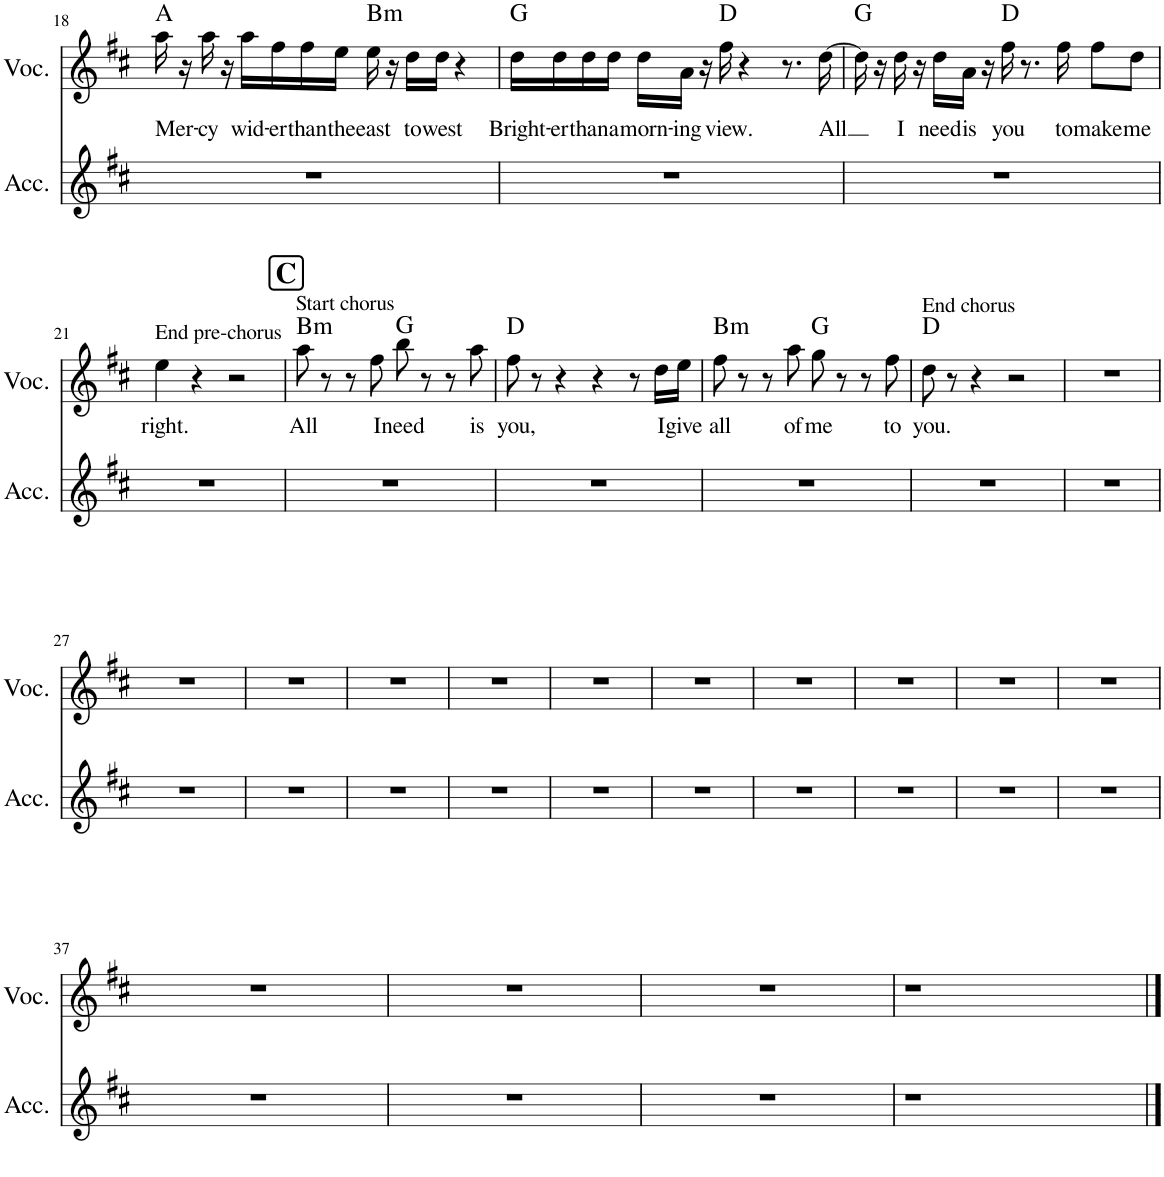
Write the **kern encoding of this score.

**kern	**kern	**text	**harte
*part2	*part1	*part1	*part1
*staff2	*staff1	*staff1	*
*I"Accomp	*I"Vocals	*	*
*I'Acc.	*I'Voc.	*	*
!!LO:PB:g=z
*clefG2	*clefG2	*	*
*k[f#c#]	*k[f#c#]	*	*
*M4/4	*M4/4	*	*
=18	=18	=18	=18
!	!	!LO:LY:b	!
1r	16aa\	Mer-	A:maj
.	16r	.	.
!	!	!LO:LY:b	!
.	16aa\	-cy	.
.	16r	.	.
!	!	!LO:LY:b	!
.	16aa\LL	wid-	.
!	!	!LO:LY:b	!
.	16ff#\	-er	.
!	!	!LO:LY:b	!
.	16ff#\	than	.
!	!	!LO:LY:b	!
.	16ee\JJ	the	.
!	!	!LO:LY:b	!LO:H:kt=m
.	16ee\	east	B:min
.	16r	.	.
!	!	!LO:LY:b	!
.	16dd\LL	to	.
!	!	!LO:LY:b	!
.	16dd\JJ	west	.
.	4r	.	.
=19	=19	=19	=19
!	!	!LO:LY:b	!
1r	16dd\LL	Bright-	G:maj
!	!	!LO:LY:b	!
.	16dd\	-er	.
!	!	!LO:LY:b	!
.	16dd\	than	.
!	!	!LO:LY:b	!
.	16dd\JJ	a	.
!	!	!LO:LY:b	!
.	16dd\LL	morn-	.
!	!	!LO:LY:b	!
.	16a\JJ	-ing	.
.	16r	.	.
!	!	!LO:LY:b	!
.	16ff#\	view.	D:maj
.	4r	.	.
.	8.r	.	.
!	!	!LO:LY:b	!
.	[16dd\	All	.
=20	=20	=20	=20
1r	16dd\]	.	G:maj
.	16r	.	.
!	!	!LO:LY:b	!
.	16dd\	I	.
.	16r	.	.
!	!	!LO:LY:b	!
.	16dd\LL	need	.
!	!	!LO:LY:b	!
.	16a\JJ	is	.
.	16r	.	.
!	!	!LO:LY:b	!
.	16ff#\	you	D:maj
.	8.r	.	.
!	!	!LO:LY:b	!
.	16ff#\	to	.
!	!	!LO:LY:b	!
.	8ff#\L	make	.
!	!	!LO:LY:b	!
.	8dd\J	me	.
!!LO:LB:g=z
=21	=21	=21	=21
!	!LO:TX:a:t=End pre-chorus	!	!
!	!	!LO:LY:b	!
1r	4ee\	right.	.
.	4r	.	.
.	2r	.	.
!!LO:REH:place=s1:a:B:cj:fs=14:t=C
=22	=22	=22	=22
!	!LO:TX:a:t=Start chorus	!	!
!	!	!LO:LY:b	!LO:H:kt=m
1r	8aa\	All	B:min
.	8r	.	.
.	8r	.	.
!	!	!LO:LY:b	!
.	8ff#\	I	.
!	!	!LO:LY:b	!
.	8bb\	need	G:maj
.	8r	.	.
.	8r	.	.
!	!	!LO:LY:b	!
.	8aa\	is	.
=23	=23	=23	=23
!	!	!LO:LY:b	!
1r	8ff#\	you,	D:maj
.	8r	.	.
.	4r	.	.
.	4r	.	.
.	8r	.	.
!	!	!LO:LY:b	!
.	16dd\LL	I	.
!	!	!LO:LY:b	!
.	16ee\JJ	give	.
=24	=24	=24	=24
!	!	!LO:LY:b	!LO:H:kt=m
1r	8ff#\	all	B:min
.	8r	.	.
.	8r	.	.
!	!	!LO:LY:b	!
.	8aa\	of	.
!	!	!LO:LY:b	!
.	8gg\	me	G:maj
.	8r	.	.
.	8r	.	.
!	!	!LO:LY:b	!
.	8ff#\	to	.
=25	=25	=25	=25
!	!LO:TX:a:t=End chorus	!	!
!	!	!LO:LY:b	!
1r	8dd\	you.	D:maj
.	8r	.	.
.	4r	.	.
.	2r	.	.
=26	=26	=26	=26
1r	1r	.	.
!!LO:LB:g=z
=27	=27	=27	=27
1r	1r	.	.
=28	=28	=28	=28
1r	1r	.	.
=29	=29	=29	=29
1r	1r	.	.
=30	=30	=30	=30
1r	1r	.	.
=31	=31	=31	=31
1r	1r	.	.
=32	=32	=32	=32
1r	1r	.	.
=33	=33	=33	=33
1r	1r	.	.
=34	=34	=34	=34
1r	1r	.	.
=35	=35	=35	=35
1r	1r	.	.
=36	=36	=36	=36
1r	1r	.	.
!!LO:LB:g=z
=37	=37	=37	=37
1r	1r	.	.
=38	=38	=38	=38
1r	1r	.	.
=39	=39	=39	=39
1r	1r	.	.
=40	=40	=40	=40
1r	1r	.	.
==	==	==	==
*-	*-	*-	*-
